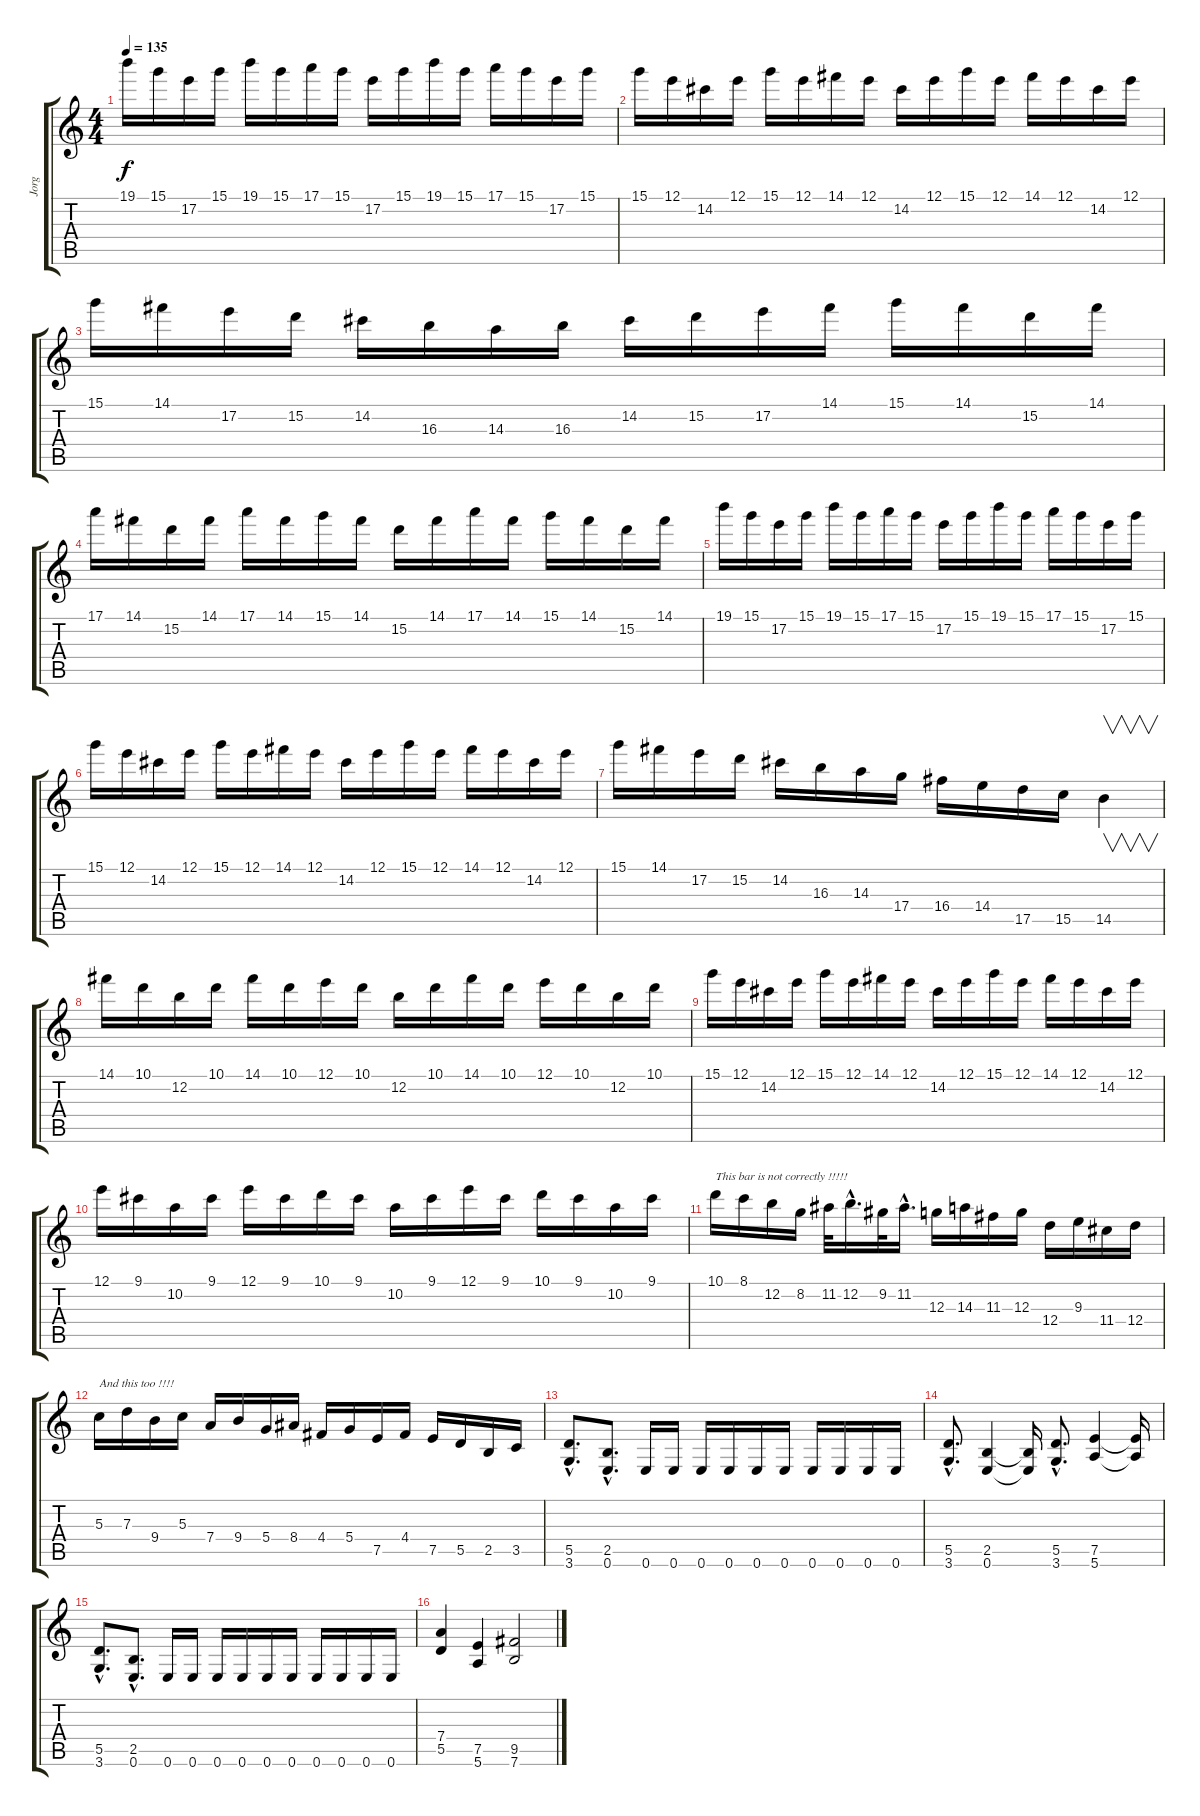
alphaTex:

\track ("Jorg" "Jorg") {instrument distortionguitar}
\staff {score tabs}
\tuning (E4 B3 G3 D3 A2 E2) {hide}
\ts (4 4)
\tempo 135
\clef g2
\ks c
19.1.16{dy f} 15.1.16 17.2.16 15.1.16 19.1.16 15.1.16 17.1.16 15.1.16 17.2.16 15.1.16 19.1.16 15.1.16 17.1.16 15.1.16 17.2.16 15.1.16 |
15.1.16 12.1.16 14.2.16 12.1.16 15.1.16 12.1.16 14.1.16 12.1.16 14.2.16 12.1.16 15.1.16 12.1.16 14.1.16 12.1.16 14.2.16 12.1.16 |
15.1.16 14.1.16 17.2.16 15.2.16 14.2.16 16.3.16 14.3.16 16.3.16 14.2.16 15.2.16 17.2.16 14.1.16 15.1.16 14.1.16 15.2.16 14.1.16 |
17.1.16 14.1.16 15.2.16 14.1.16 17.1.16 14.1.16 15.1.16 14.1.16 15.2.16 14.1.16 17.1.16 14.1.16 15.1.16 14.1.16 15.2.16 14.1.16 |
19.1.16 15.1.16 17.2.16 15.1.16 19.1.16 15.1.16 17.1.16 15.1.16 17.2.16 15.1.16 19.1.16 15.1.16 17.1.16 15.1.16 17.2.16 15.1.16 |
15.1.16 12.1.16 14.2.16 12.1.16 15.1.16 12.1.16 14.1.16 12.1.16 14.2.16 12.1.16 15.1.16 12.1.16 14.1.16 12.1.16 14.2.16 12.1.16 |
15.1.16 14.1.16 17.2.16 15.2.16 14.2.16 16.3.16 14.3.16 17.4.16 16.4.16 14.4.16 17.5.16 15.5.16 14.5.4{v} |
14.1.16 10.1.16 12.2.16 10.1.16 14.1.16 10.1.16 12.1.16 10.1.16 12.2.16 10.1.16 14.1.16 10.1.16 12.1.16 10.1.16 12.2.16 10.1.16 |
15.1.16 12.1.16 14.2.16 12.1.16 15.1.16 12.1.16 14.1.16 12.1.16 14.2.16 12.1.16 15.1.16 12.1.16 14.1.16 12.1.16 14.2.16 12.1.16 |
12.1.16 9.1.16 10.2.16 9.1.16 12.1.16 9.1.16 10.1.16 9.1.16 10.2.16 9.1.16 12.1.16 9.1.16 10.1.16 9.1.16 10.2.16 9.1.16 |
10.1.16{txt "This bar is not correctly !!!!!"} 8.1.16 12.2.16 8.2.16 11.2.32 12.2{hac}.16{d} 9.2.32 11.2{hac}.16{d} 12.3.16 14.3.16 11.3.16 12.3.16 12.4.16 9.3.16 11.4.16 12.4.16 |
5.3.16{txt "And this too !!!!"} 7.3.16 9.4.16 5.3.16 7.4.16 9.4.16 5.4.16 8.4.16 4.4.16 5.4.16 7.5.16 4.4.16 7.5.16 5.5.16 2.5.16 3.5.16 |
(5.5{hac} 3.6{hac}).8{d} (2.5{hac} 0.6{hac}).8{d} 0.6.16 0.6.16 0.6.16 0.6.16 0.6.16 0.6.16 0.6.16 0.6.16 0.6.16 0.6.16 |
(5.5{hac} 3.6{hac}).8{d} (2.5 0.6).4 (2.5{t} 0.6{t}).16 (5.5{hac} 3.6{hac}).8{d} (7.5 5.6).4 (7.5{t} 5.6{t}).16 |
(5.5{hac} 3.6{hac}).8{d} (2.5{hac} 0.6{hac}).8{d} 0.6.16 0.6.16 0.6.16 0.6.16 0.6.16 0.6.16 0.6.16 0.6.16 0.6.16 0.6.16 |
(7.4 5.5).4 (7.5 5.6).4 (9.5 7.6).2
